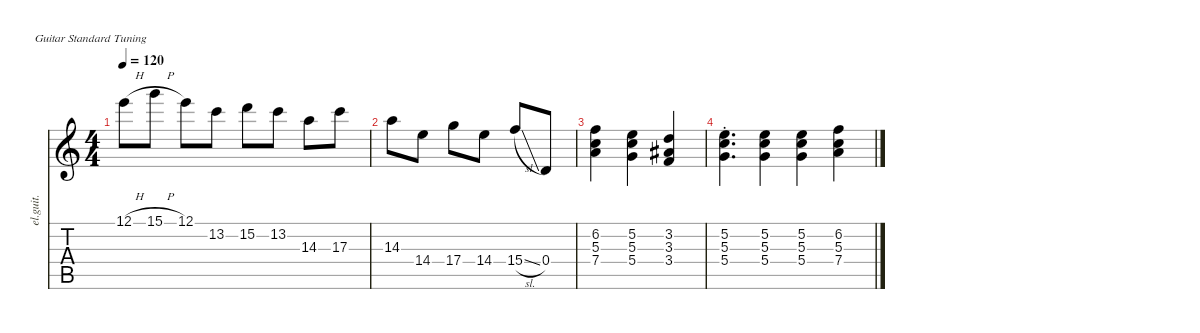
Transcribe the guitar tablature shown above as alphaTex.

\defaultSystemsLayout 4
\hideDynamics
\bracketExtendMode nobrackets
\track ("Lead" "el.guit.") {instrument electricguitarclean}
\staff {score tabs}
\tuning (E4 B3 G3 D3 A2 E2)
\ts (4 4)
\tempo 120
\clef g2
\ks c
12.1{h}.8{dy mf beam Down} 15.1{h}.8{beam Down} 12.1.8{beam Down} 13.2.8{beam Down} 15.2.8{beam Down} 13.2.8{beam Down} 14.3.8{beam Down} 17.3.8{beam Down} |
14.3.8{beam Down} 14.4.8{beam Down} 17.4.8{beam Down} 14.4.8{beam Down} 15.4{sl}.8{beam Up} 0.4.8{beam Up} |
(7.4 5.3 6.2).4{beam Down} (5.4 5.3 5.2).4{beam Down} (3.2 3.3{acc #} 3.4).4{beam Up} |
(5.4 5.3{st} 5.2).4{d beam Down} (5.4 5.3 5.2).4{beam Down} (5.4 5.3 5.2).4{beam Down} (7.4 5.3 6.2).4{beam Down}
